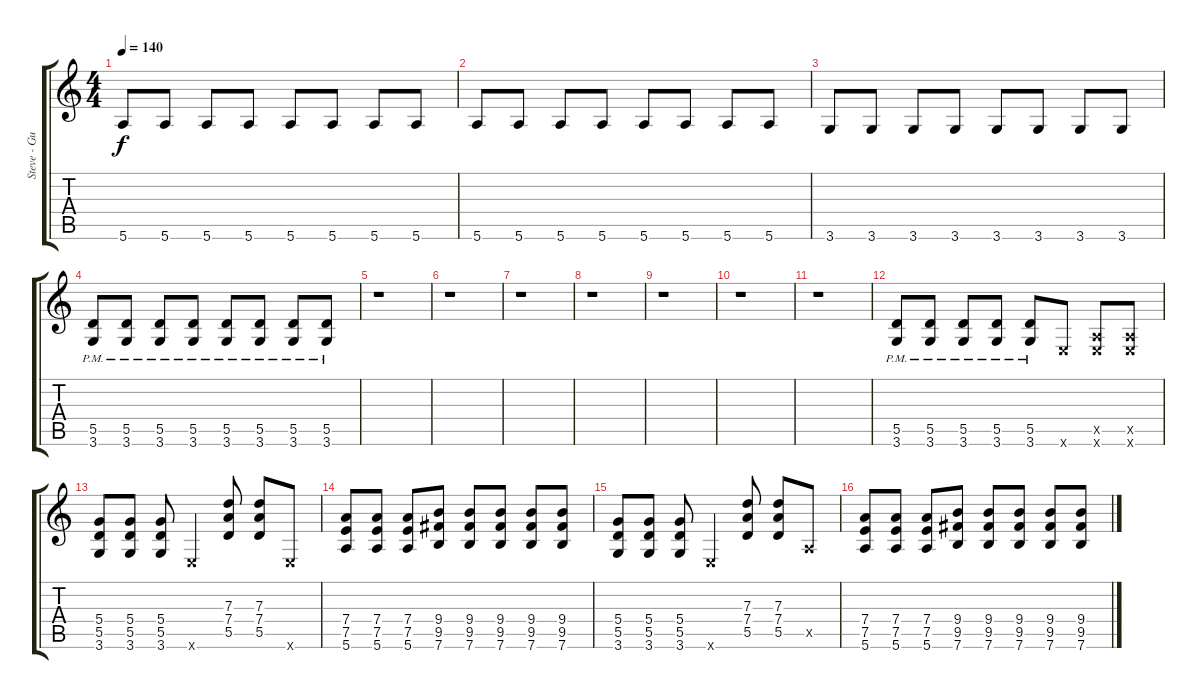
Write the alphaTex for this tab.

\track ("Steve - Guitar" "Steve - Gu") {instrument distortionguitar}
\staff {score tabs}
\tuning (E4 B3 G3 D3 A2 E2) {hide}
\ts (4 4)
\tempo 140
\clef g2
\ks c
5.6.8{dy f} 5.6.8 5.6.8 5.6.8 5.6.8 5.6.8 5.6.8 5.6.8 |
5.6.8 5.6.8 5.6.8 5.6.8 5.6.8 5.6.8 5.6.8 5.6.8 |
3.6.8 3.6.8 3.6.8 3.6.8 3.6.8 3.6.8 3.6.8 3.6.8 |
(5.5{pm} 3.6{pm}).8 (5.5{pm} 3.6{pm}).8 (5.5{pm} 3.6{pm}).8 (5.5{pm} 3.6{pm}).8 (5.5{pm} 3.6{pm}).8 (5.5{pm} 3.6{pm}).8 (5.5{pm} 3.6{pm}).8 (5.5{pm} 3.6{pm}).8 |
r.1 |
r.1 |
r.1 |
r.1 |
r.1 |
r.1 |
r.1 |
(5.5{pm} 3.6{pm}).8 (5.5{pm} 3.6{pm}).8 (5.5{pm} 3.6{pm}).8 (5.5{pm} 3.6{pm}).8 (5.5{pm} 3.6{pm}).8 0.6{x}.8 (0.5{x} 0.6{x}).8 (0.5{x} 0.6{x}).8 |
(5.4 5.5 3.6).8 (5.4 5.5 3.6).8 (5.4 5.5 3.6).8 0.6{x}.4 (7.3 7.4 5.5).8 (7.3 7.4 5.5).8 0.6{x}.8 |
(7.4 7.5 5.6).8 (7.4 7.5 5.6).8 (7.4 7.5 5.6).8 (9.4 9.5 7.6).8 (9.4 9.5 7.6).8 (9.4 9.5 7.6).8 (9.4 9.5 7.6).8 (9.4 9.5 7.6).8 |
(5.4 5.5 3.6).8 (5.4 5.5 3.6).8 (5.4 5.5 3.6).8 0.6{x}.4 (7.3 7.4 5.5).8 (7.3 7.4 5.5).8 0.5{x}.8 |
(7.4 7.5 5.6).8 (7.4 7.5 5.6).8 (7.4 7.5 5.6).8 (9.4 9.5 7.6).8 (9.4 9.5 7.6).8 (9.4 9.5 7.6).8 (9.4 9.5 7.6).8 (9.4 9.5 7.6).8
